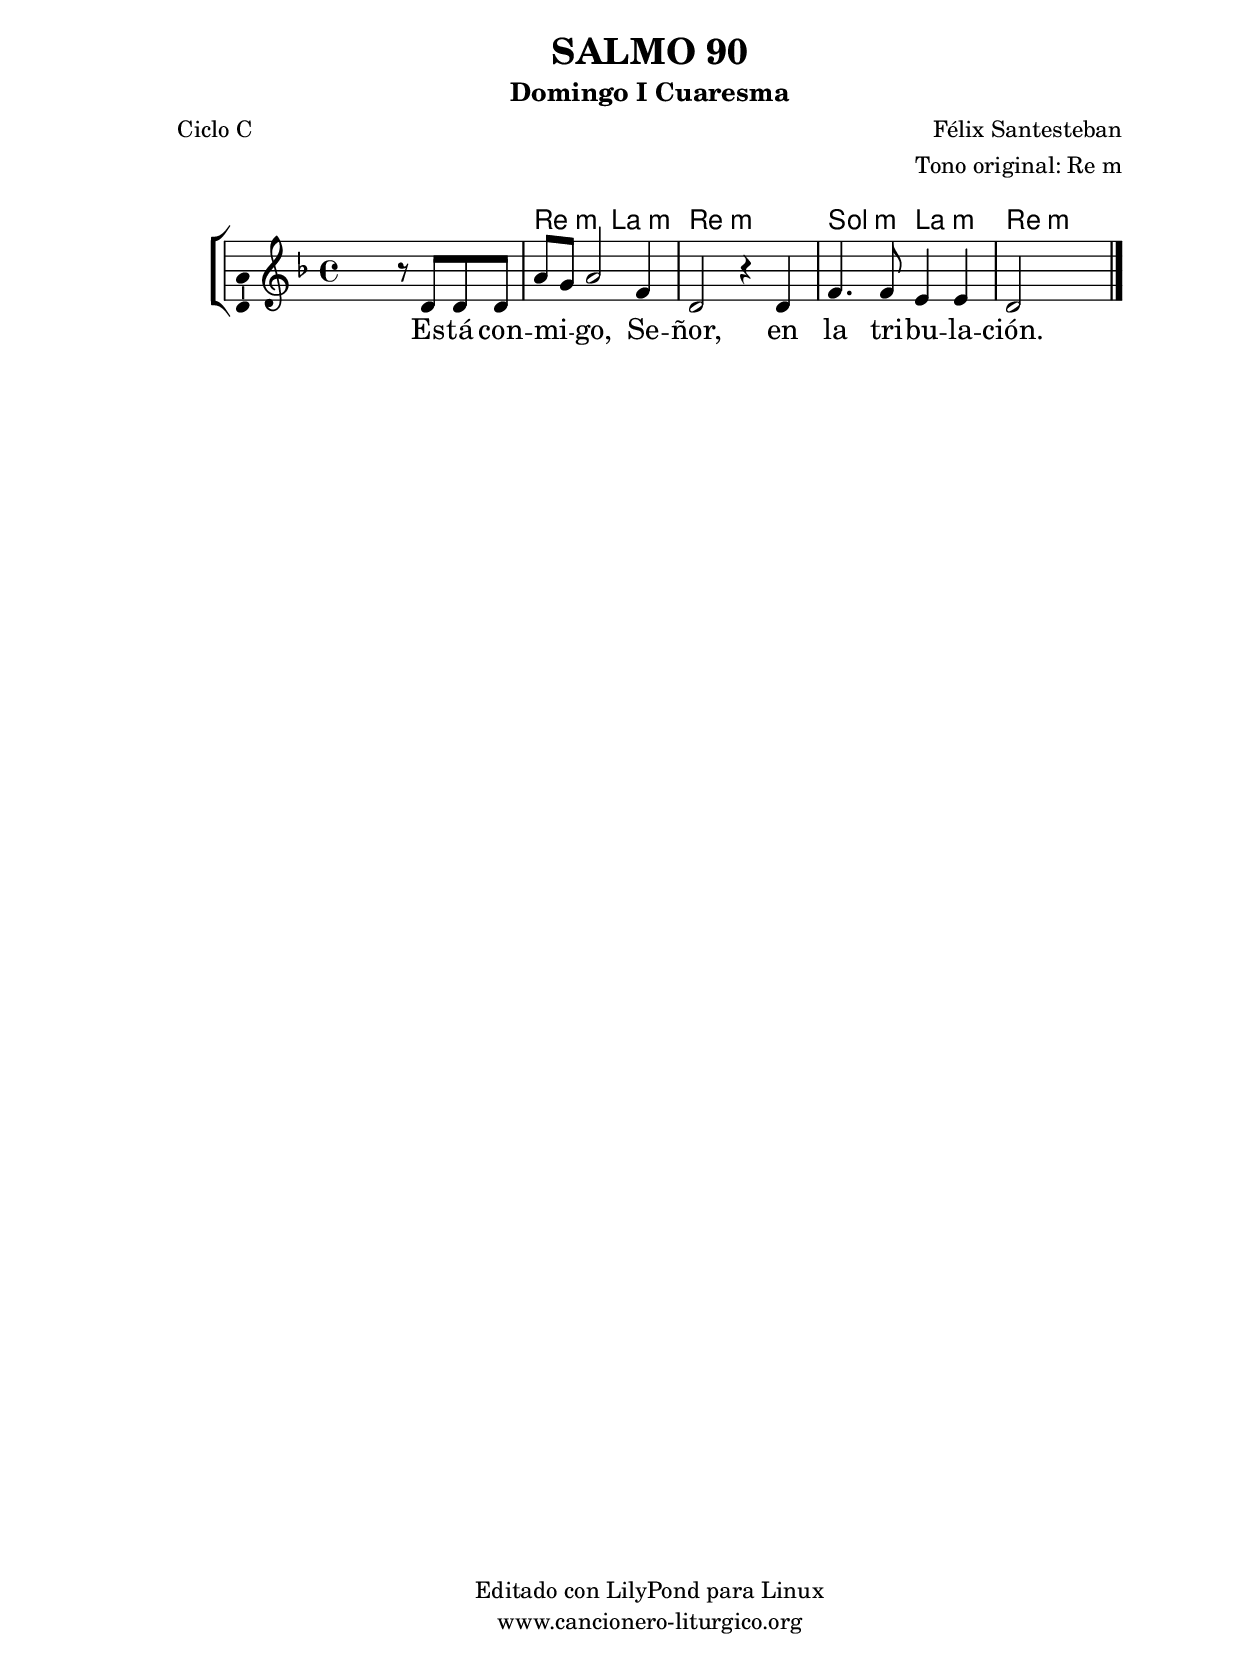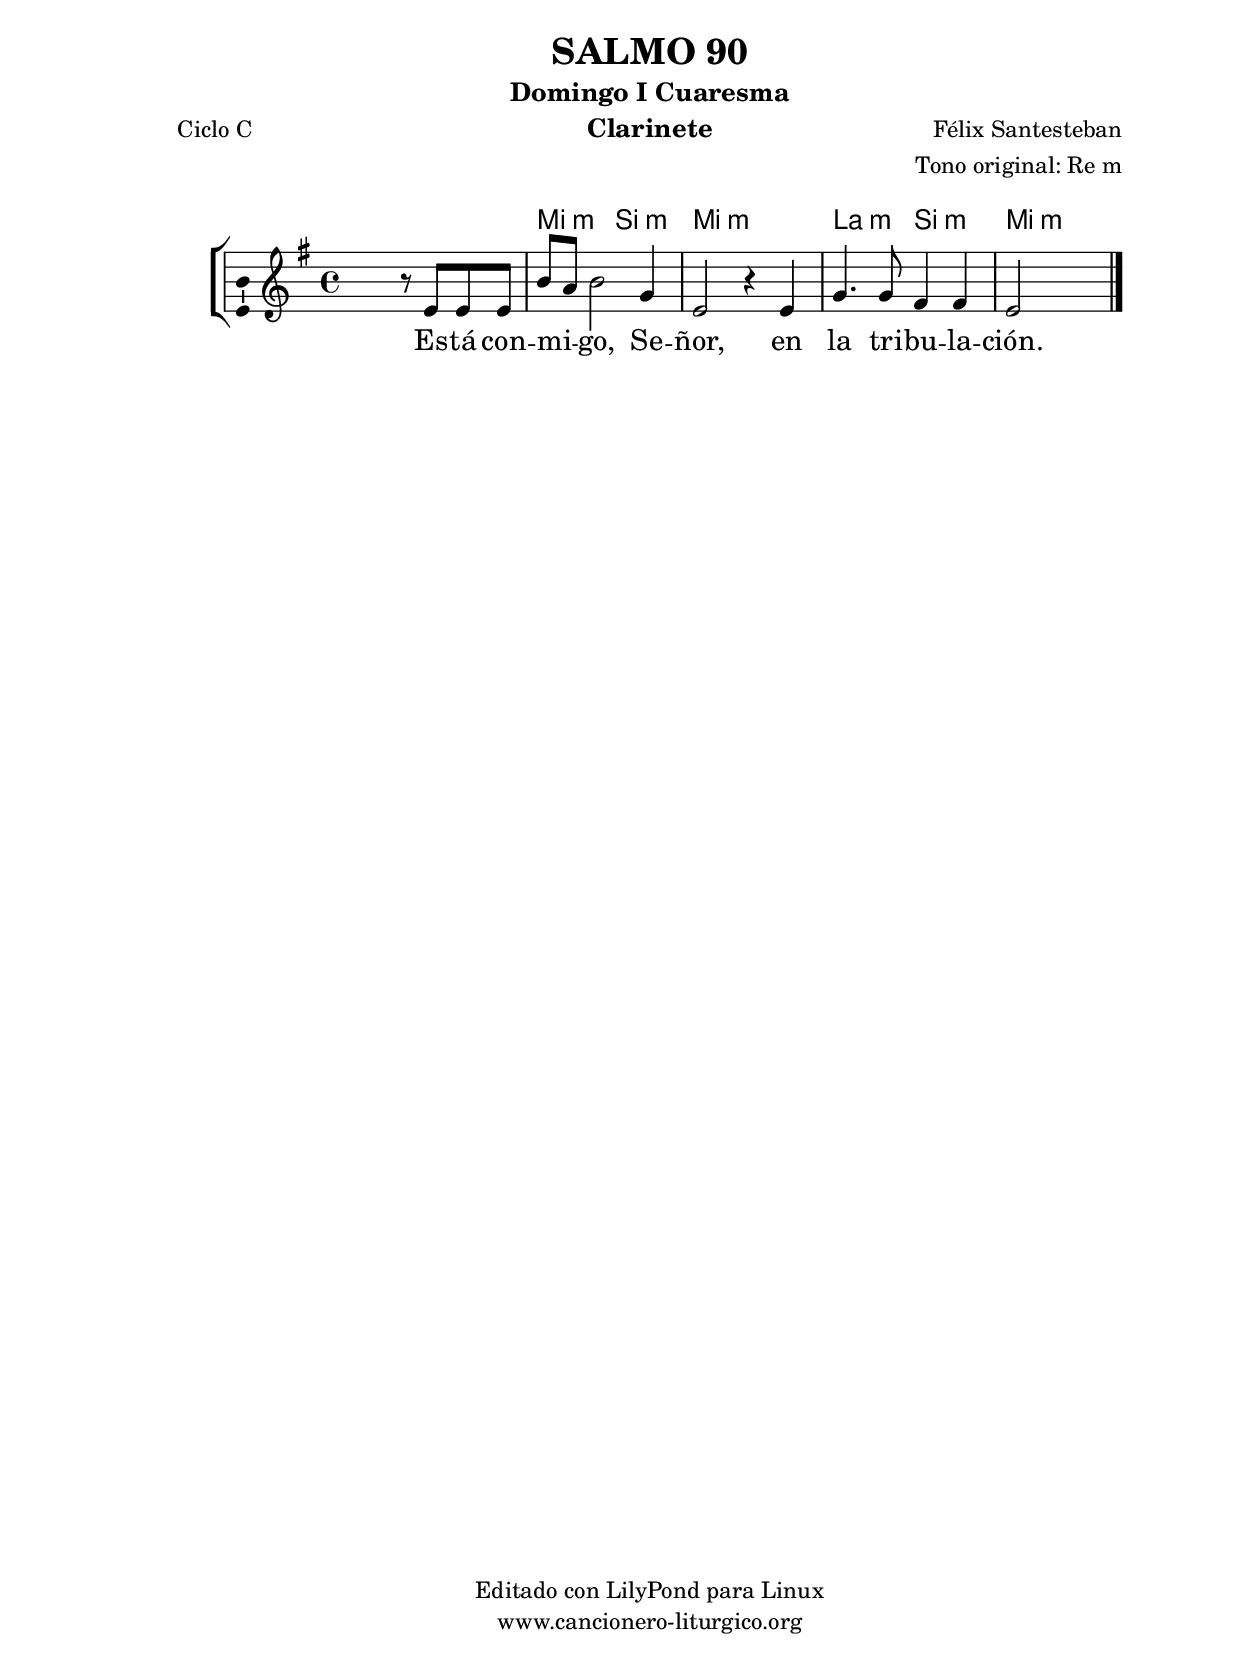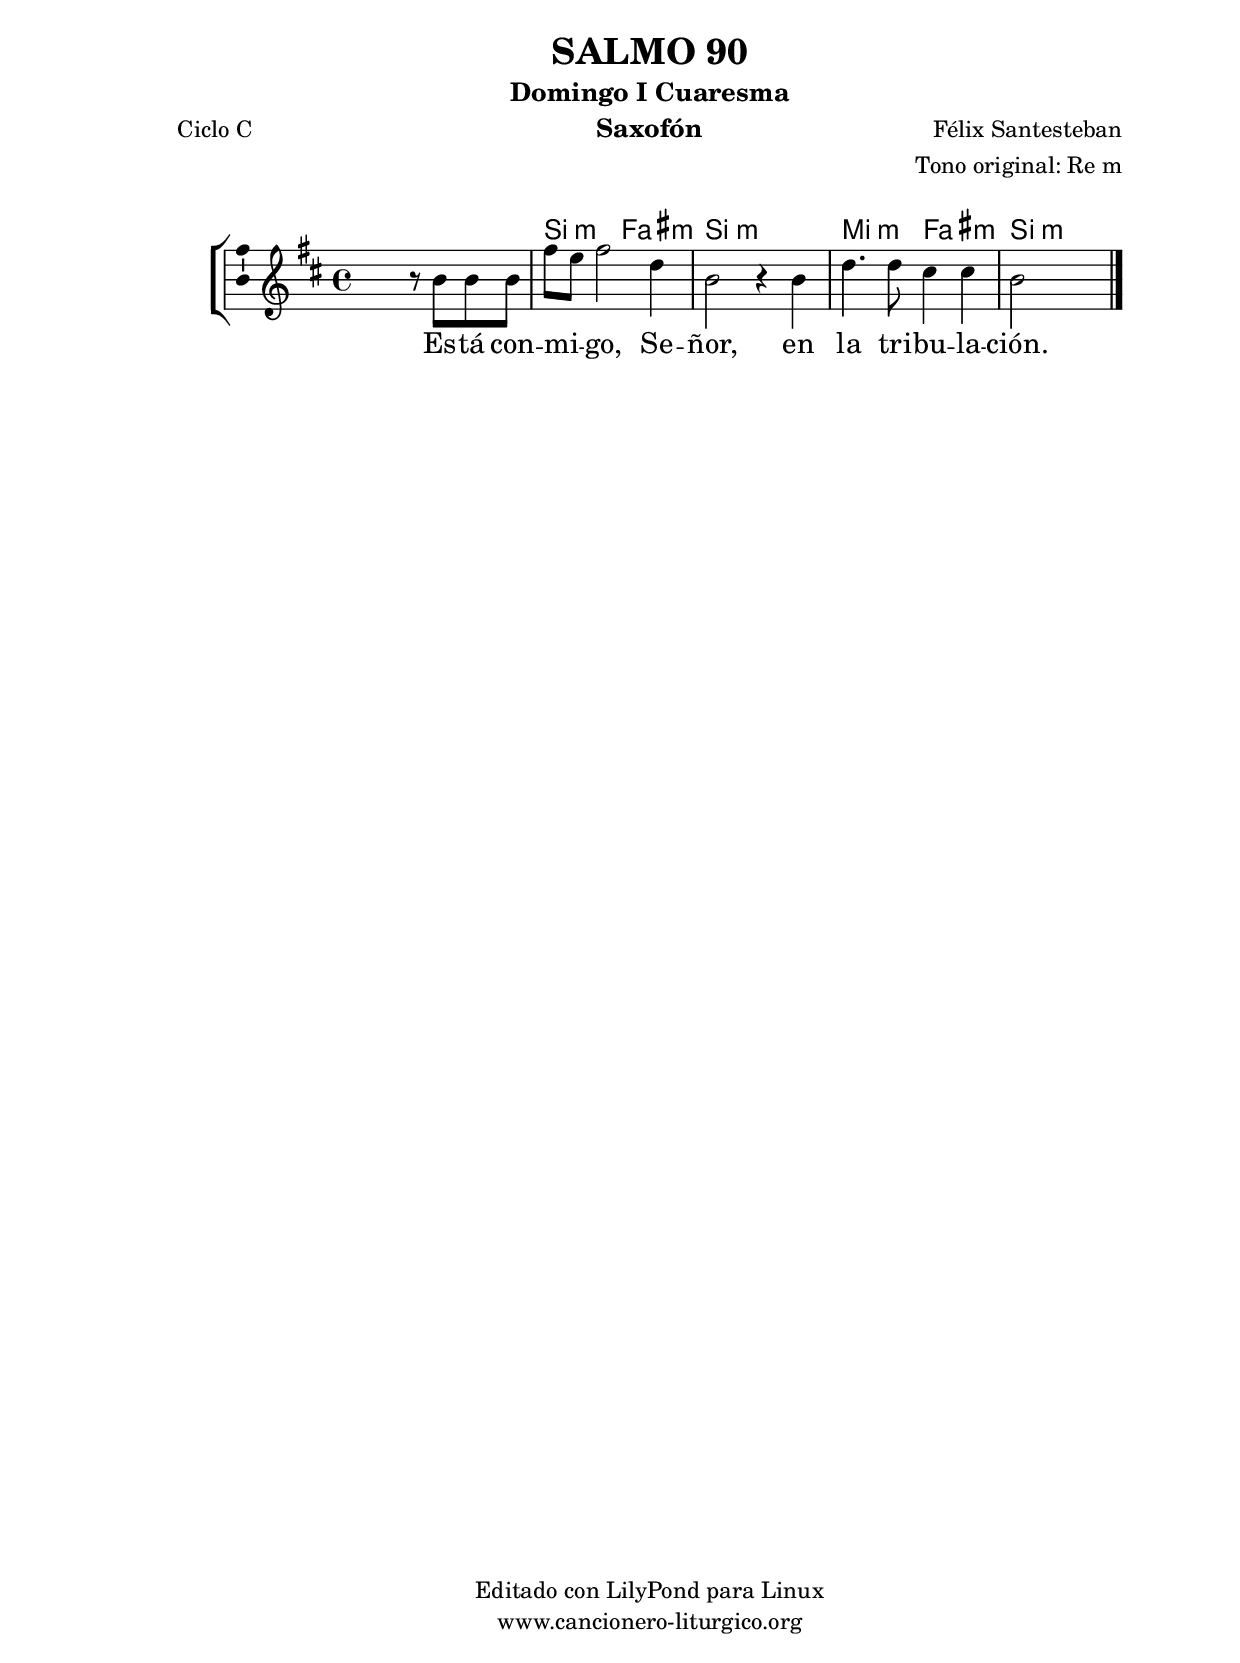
%
%para convertir .midi en .wav:
%timidity filename.midi -Ow -o finename.wav
%
%
%Para convertir de .wav a .mp3:
%lame -h -m j filename.wav
%
%
%para escuchar el midi:
%timidity nombrefichero.midi
%


%versión de lilypond para la que se ha escrito esta partitura:
\version "2.16.0"

	%Tamaño papel
	#(set-default-paper-size "a4")
	%Tamaño partitura
	#(set-global-staff-size 20)
	%No responde al pulsar sobre una nota
	#(ly:set-option 'point-and-click #f)

%parámetros del encabezamiento:
\header {
	title = "SALMO 90"
	subtitle = "Domingo I Cuaresma"
	composer = "Félix Santesteban"
	poet = "Ciclo C"
	meter = ""
	arranger = "Tono original: Re m"
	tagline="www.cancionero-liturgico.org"
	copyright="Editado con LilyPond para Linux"
	}

%parámetros asociados al papel:
\paper  {
	oddHeaderMarkup = \markup {\fill-line { \on-the-fly #not-first-page \fromproperty #'header:title \on-the-fly #not-first-page \fromproperty #'header:composer }}
	evenHeaderMarkup = \markup {\fill-line { \fromproperty #'header:composer \fromproperty #'header:title }}
	#(set-paper-size "a4")
	print-page-number = ##f
	first-page-number = 1
	print-first-page-number = ##f
%	head-separation = 3.0 \cm
	top-margin = 2.0 \cm
	bottom-margin = 0.5\cm
%%%	bottom-margin = -1.0\cm
	left-margin = 3.0 \cm
	line-width = 16.0 \cm 
	indent = 8\mm
	interscoreline = 2.\mm
	between-system-space = 15\mm
%	para que las partituras no llenen la hoja:
	ragged-bottom = ##t
%	idem para la última hoja:
	ragged-last-bottom = ##f
%	para que las partituras llenen el ancho del papel:
	ragged-last = ##f
	after-title-space = 2.5 \cm
%page-count=1
%system-count=8

	%Flexible Vertical Spacing
%	markup-markup-spacing =
%	#'((basic-distance . 15) (minimum-distance . 15) (padding . 3))
	markup-system-spacing =
	#'((basic-distance . 15) (minimum-distance . 15) (padding . 3))
	system-system-spacing =
	#'((basic-distance . 15) (minimum-distance . 15) (padding . 3))
	score-system-spacing =
	#'((basic-distance . 15) (minimum-distance . 15) (padding . 5))
%	top-system-spacing = % header
%	#'((basic-distance . 8) (minimum-distance . 0) (padding . 3))
%	top-markup-spacing =
%	#'((basic-distance . 20) (minimum-distance . 20) (padding . 3))
	last-bottom-spacing = % footer
	#'((basic-distance . 5) (minimum-distance . 5) (padding . 3))
%	score-markup-spacing =
%	#'((basic-distance . 16) (minimum-distance . 13) (padding . 3))

	}


%parámetros que afectan a toda la partitura:
global =  {
	%clave de sol (G):
	\clef G
	%armadura:
%	\transpose a c'
	\key d \minor
	\tempo 4=90
	\set Score.tempoHideNote = ##t
	}


acordes = {
	\italianChords
	\chordmode {
%	\transpose a c'
{
s1
d2:m a:m d1:m g2:m a:m d1:m
	}
	}
}


melodia = 
%	\transpose a c'
{
	\relative c'{
	\time 4/4

s2 r8 d8 d d
a'8 g a2 f4
d2 r4 d4
f4. f8 e4 e
d2 s2

	\bar "|."
	}
	}

texto = \lyricmode {
Es -- tá con -- mi -- _ go, Se -- ñor, en la tri -- bu -- la -- ción.
	}


acordesStaff = \context ChordNames = acordesStaff <<
	\set chordChanges = ##t
	\acordes
	>>


vozStaff = \context Voice = vozStaff
\with {\consists "Ambitus_engraver"}
<<
%	\set Staff.instrumentName = ""
%	\set Staff.shortInstrumentName = ""
%	\set Staff.midiInstrument = #"clarinet"
%	\set Staff.midiInstrument = #"cello"
%	\set Staff.midiInstrument = #"flute"
	\set Staff.midiInstrument = #"electric guitar (jazz)"
%	\set Staff.midiInstrument = #"english horn"
%	\set Staff.midiInstrument = #"violin"
%	\set Staff.midiInstrument = #"glockenspiel"
	\set Staff.midiMinimumVolume = #0.7
	\set Staff.midiMaximumVolume = #0.9
	\global
	\melodia
	>>


textoStaff = \context Lyrics = textoStaff <<
	\lyricsto vozStaff \texto
	>>

\book {
	\score {
		\context ChoirStaff {
			\override StaffGroup.SystemStartBracket #'collapse-height = #1
			\override Score.SystemStartBar #'collapse-height = #1
			<<
			\acordesStaff
			\vozStaff
			\textoStaff
			>>
			}
		\layout {
	    		\context {
				\Lyrics
				\override LyricText #'font-size = #2
				}
	   		 \context {
				\Score
				%fontSize = #3
				\override StaffSymbol #'staff-space = #(magstep +3)
				%\override Beam #'thickness = #0.55
				%\override SpacingSpanner #'spacing-increment = #1.0
				%\override Slur #'height-limit = #1.5
				}
			}
		}
	\score {
		\unfoldRepeats
		\context ChoirStaff {
			<<
			\acordesStaff
			\vozStaff
			>>
			}
		\midi {
	  		\context {
	  			\Score
				tempoWholesPerMinute = #(ly:make-moment 70 4)
				}
			}
		}
	}

%Partitura para clarinete
#(define output-suffix "C")
\book {
	\header{
		instrument = "Clarinete"
		}
	\score {
		\context ChoirStaff {
			\override StaffGroup.SystemStartBracket #'collapse-height = #1
			\override Score.SystemStartBar #'collapse-height = #1
\transpose c d
			<<
			\acordesStaff
			\vozStaff
			\textoStaff
			>>
			}
		\layout {
	    		\context {
				\Lyrics
				\override LyricText #'font-size = #2
				}
	   		 \context {
				\Score
				%fontSize = #3
				\override StaffSymbol #'staff-space = #(magstep +3)
				%\override Beam #'thickness = #0.55
				%\override SpacingSpanner #'spacing-increment = #1.0
				%\override Slur #'height-limit = #1.5
				}
			}
		}
	}

%Partitura para saxofón
#(define output-suffix "S")
\book {
	\header{
		instrument = "Saxofón"
		}
	\score {
		\context ChoirStaff {
			\override StaffGroup.SystemStartBracket #'collapse-height = #1
			\override Score.SystemStartBar #'collapse-height = #1
\transpose c a
			<<
			\acordesStaff
			\vozStaff
			\textoStaff
			>>
			}
		\layout {
	    		\context {
				\Lyrics
				\override LyricText #'font-size = #2
				}
	   		 \context {
				\Score
				%fontSize = #3
				\override StaffSymbol #'staff-space = #(magstep +3)
				%\override Beam #'thickness = #0.55
				%\override SpacingSpanner #'spacing-increment = #1.0
				%\override Slur #'height-limit = #1.5
				}
			}
		}
	}

